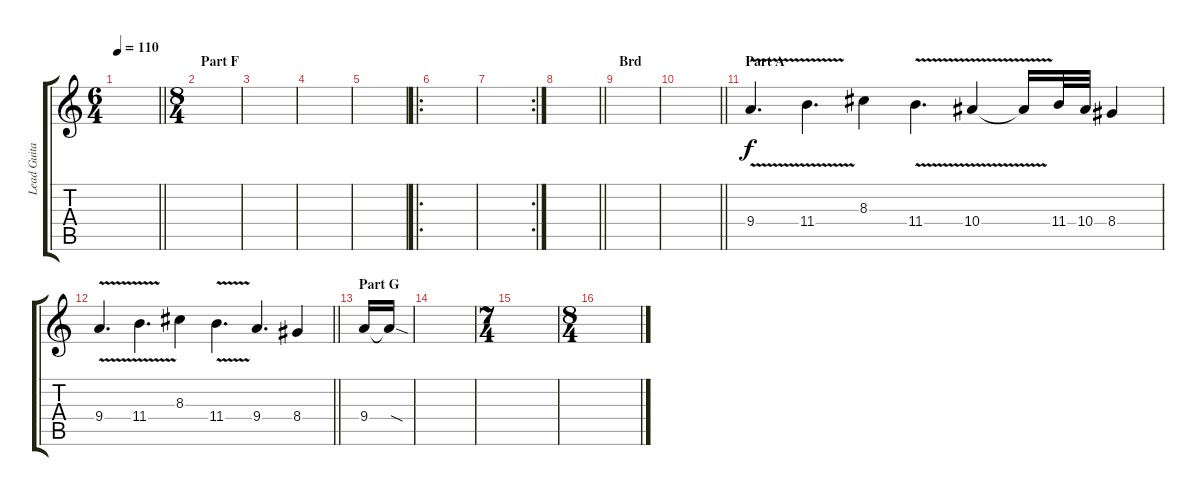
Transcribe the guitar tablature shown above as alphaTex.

\track ("Lead Guitar (2)" "Lead Guita") {instrument distortionguitar}
\staff {score tabs}
\tuning (D4 A3 F3 C3 G2 D2) {hide}
\ts (6 4)
\tempo 110
\clef g2
\barLineRight lightlight
\ks c
|
\ts (8 4)
\section ("" "Part F")
|
|
|
|
\ro
|
\rc 2
|
\barLineRight lightlight
|
\section ("" "Brd")
|
\barLineRight lightlight
|
\section ("" "Part A")
9.4{v}.4{d} 11.4{v}.4{d} 8.3.4 11.4{v}.4{d} 10.4{v}.4 10.4{t}.16 11.4.32 10.4.32 8.4.4 |
\barLineRight lightlight
9.4{v}.4{d} 11.4{v}.4{d} 8.3.4 11.4{v}.4{d} 9.4.4{d} 8.4.4 |
\section ("" "Part G")
9.4.16 9.4{sod t}.16 |
|
\ts (7 4)
|
\ts (8 4)
